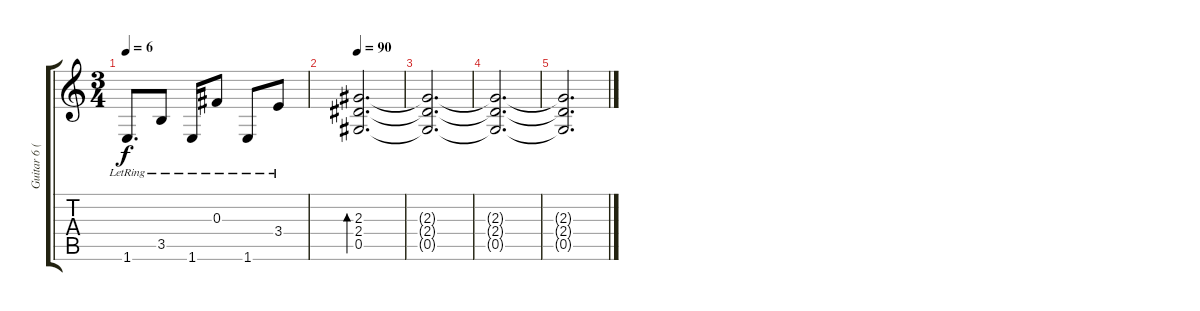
\track ("Guitar 6 (Clean)" "Guitar 6 (") {instrument electricguitarclean}
\staff {score tabs}
\tuning (Eb4 Bb3 Gb3 Db3 Ab2 Eb2) {hide}
\ts (3 4)
\tempo 6
\clef g2
\ks c
1.6{lr}.8{d dy f} 3.5{lr}.8 1.6{lr}.16 0.3{lr}.8 1.6{lr}.8 3.4{lr}.8 |
\tempo 90
(2.3 2.4 0.5).2{d bd 480 volume 0} |
(2.3{t} 2.4{t} 0.5{t}).2{d} |
(2.3{t} 2.4{t} 0.5{t}).2{d} |
(2.3{t} 2.4{t} 0.5{t}).2{d}
